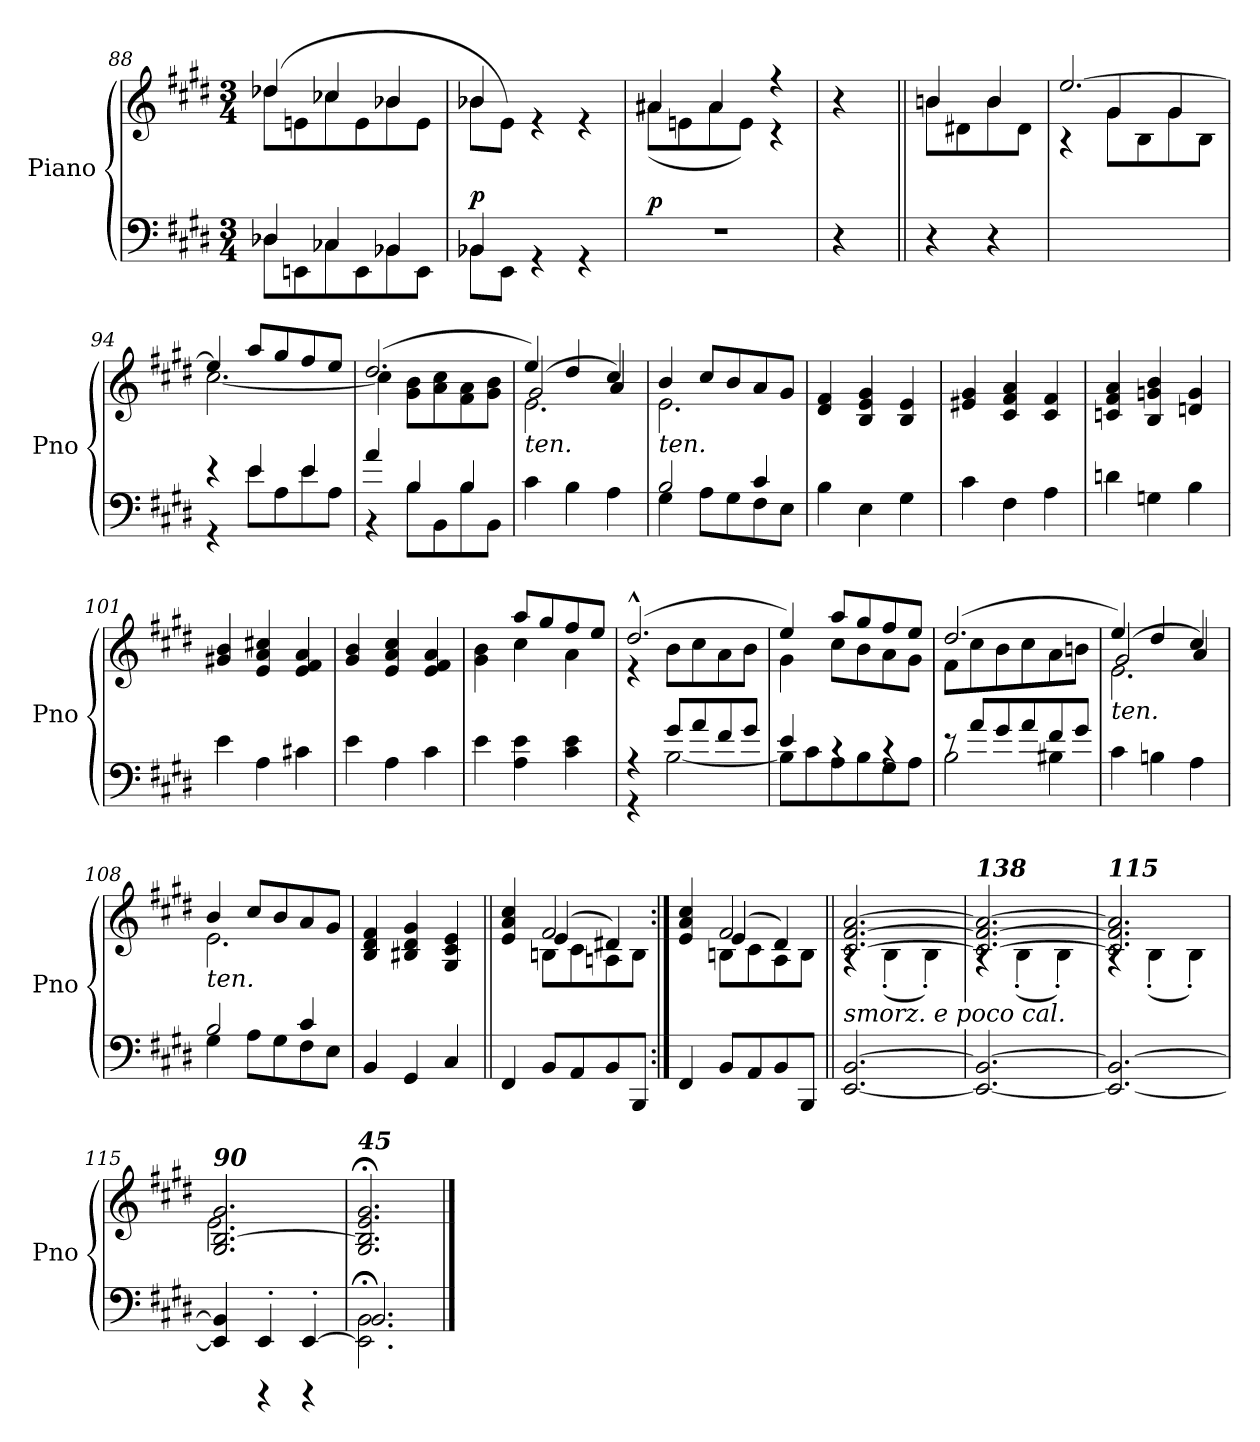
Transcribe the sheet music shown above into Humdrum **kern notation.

**kern	**kern	**dynam
*part1	*part1	*part1
*staff2	*staff1	*staff1/2
*I"Piano	*	*
*I'Pno	*	*
*clefF4	*clefG2	*
*k[f#c#g#d#]	*k[f#c#g#d#]	*
*M3/4	*M3/4	*
=88	=88	=88
*^	*^	*
!	!	!	!	!LO:DY:b
4D-X/	8D-\L	(4dd-X/	8dd-\L	other-dynamics
.	8EEn\	.	8en\	.
4C-X/	8C-\	4cc-X/	8cc-\	.
.	8EE\	.	8e\	.
4BB-X/	8BB-\	4b-X/	8b-\	.
.	8EE\J	.	8e\J	.
=89	=89	=89	=89	=89
!	!	!	!	!LO:DY:a=2
4BB-X/	8BB-\L	4b-X/	8b-\L	p
.	8EE\J	.	8e\J)	.
4rGG	2ryy	4re	2ryy	.
4rGG	.	4re	.	.
*v	*v	*	*	*
=90	=90	=90	=90
!	!	!	!LO:DY:a=2
2.r	4a#X/	(>8a#\L	p
.	.	8en\	.
.	4a#/	8a#\	.
.	.	8e\J)	.
.	4r	4r	.
*	*v	*v	*
=91	=91	=91
4r	4r	.
!!LO:LB:g=z
=92||	=92||	=92||
*	*^	*
!	!	!	!LO:DY:a
4r	4bn/	8b\L	other-dynamics
.	.	8d#X\	.
4r	4b/	8b\	.
.	.	8d#\J	.
=93	=93	=93	=93
*	*	*^	*
4raa	[2.ee/	4ryy	4ryy	.
2ryy	.	4g#/	8g#\L	.
.	.	.	8B\	.
.	.	4g#/	8g#\	.
.	.	.	8B\J	.
=94	=94	=94	=94	=94
*^	*	*	*	*
!	!	!	!	!	!LO:DY:b
*	*	*	*v	*v	*
4r	4r	4ee/]	[2.cc#\	other-dynamics
4e/	8e\L	8aa/L	.	.
.	8A\	8gg#/	.	.
4e/	8e\	8ff#/	.	.
.	8A\J	8ee/J	.	.
=95	=95	=95	=95	=95
4a/	4r	(2.dd#/	4cc#\]	.
4B/	8B\L	.	8g#\ 8b\L	.
.	8BB\	.	8a\ 8cc#\	.
4B/	8B\	.	8f#\ 8a\	.
.	8BB\J	.	8g#\ 8b\J	.
=96	=96	=96	=96	=96
*	*	*	*^	*
!	!	!LO:TX:b:i:t=ten.	!	!	!
*v	*v	*	*	*	*
4c#\	4ee/)	2.e\	(2g#/	.
4B\	4dd#/	.	.	.
4A\	4cc#/	.	4a/)	.
=97	=97	=97	=97	=97
*^	*	*	*	*
!	!	!LO:TX:b:i:t=ten.	!	!	!
*	*	*	*v	*v	*
2B/	4G#\	4b/	2.e\	.
.	8A\L	8cc#/L	.	.
.	8G#\	8b/	.	.
4c#/	8F#\	8a/	.	.
.	8E\J	8g#/J	.	.
*v	*v	*	*	*
*	*v	*v	*
=98	=98	=98
4B\	4d#/ 4f#/	.
4E\	4B/ 4e/ 4g#/	.
!	!	!LO:DY:b
4G#\	4B/ 4e/	other-dynamics
=99	=99	=99
4c#\	4e#X/ 4g#/	.
4F#\	4c#/ 4f#/ 4a/	.
4A\	4c#/ 4f#/	.
=100	=100	=100
4dn\	4cn/ 4f#/ 4a/	.
4Gn\	4B/ 4gn/ 4b/	.
4B\	4dn/ 4g/	.
!!LO:PB:g=z
=101	=101	=101
4e\	4g#X/ 4b/	.
4A\	4e/ 4a/ 4cc#X/	.
4c#X\	4e/ 4f#/ 4a/	.
=102	=102	=102
!	!	!LO:DY:b
4e\	4g#/ 4b/	other-dynamics
4A\	4e/ 4a/ 4cc#/	.
4c#\	4e/ 4f#/ 4a/	.
=103	=103	=103
*	*^	*
4e\	4ryy	4g#\ 4b\	.
4A\ 4e\	8aa/L	4cc#\	.
.	8gg#/	.	.
4c#\ 4e\	8ff#/	4a\	.
.	8ee/J	.	.
=104	=104	=104	=104
*^	*	*	*
!	!	!	!	!LO:DY:b
4rA	4r	(2.dd#^^/	4r	other-dynamics
8g#/L	[2B\	.	8b\L	.
8a/	.	.	8cc#\	.
8f#/	.	.	8a\	.
8g#/J	.	.	8b\J	.
=105	=105	=105	=105	=105
4e/	8B\L]	4ee/)	4g#\	.
.	8c#\	.	.	.
4rc	8A\	8aa/L	8cc#\L	.
.	8B\	8gg#/	8b\	.
4rc	8G#\	8ff#/	8a\	.
.	8A\J	8ee/J	8g#\J	.
=106	=106	=106	=106	=106
8re	2B\	(2.dd#/	8f#\L	.
8a/L	.	.	8cc#\	.
8g#/	.	.	8b\	.
8a/	.	.	8cc#\	.
8f#/	4B#X\	.	8a\	.
8g#/J	.	.	8bn\J	.
*v	*v	*	*	*
=107	=107	=107	=107
*	*	*^	*
!	!LO:TX:b:i:t=ten.	!	!	!
4c#\	4ee/)	2.e\	(2g#/	.
4Bn\	4dd#/	.	.	.
4A\	4cc#/	.	4a/)	.
=108	=108	=108	=108	=108
*^	*	*	*	*
!	!	!LO:TX:b:i:t=ten.	!	!	!
*	*	*	*v	*v	*
2B/	4G#\	4b/	2.e\	.
.	8A\L	8cc#/L	.	.
.	8G#\	8b/	.	.
4c#/	8F#\	8a/	.	.
.	8E\J	8g#/J	.	.
*	*	*v	*v	*
!!LO:LB:g=z
=109	=109	=109	=109
!	!	!	!LO:DY:a=2
*v	*v	*	*
4BB/	4B/ 4d#/ 4f#/	other-dynamics
4GG#/	4B#X/ 4d#/ 4g#/	.
4C#/	4G#/ 4c#/ 4e/	.
=110||	=110||	=110||
*	*^	*
*	*	*^	*
4FF#/	4e/ 4a/ 4cc#/	4ryy	4ryy	.
8BB/L	2f#/	8Bn\L	(4e/	.
8AA/	.	8c#\	.	.
8BB/	.	8An\	4d#X/)	.
8BBB/J	.	8B\J	.	.
=111:|!	=111:|!	=111:|!	=111:|!	=111:|!
4FF#/	4e/ 4a/ 4cc#/	4ryy	4ryy	.
8BB/L	2f#/	8Bn\L	(4e/	.
8AA/	.	8c#\	.	.
8BB/	.	8A\	4d#/)	.
8BBB/J	.	8B\J	.	.
*	*	*v	*v	*
=112||	=112||	=112||	=112||
!	!LO:TX:b:i:t=smorz. e poco cal.	!	!
[2.EE/ [2.BB/	[2.c#/ [2.f#/ [2.a/	4rA	.
.	.	(4B'\	.
.	.	4B'\)	.
=113	=113	=113	=113
!	!LO:TX:a:Bi:t=138	!	!
2.EE/_ 2.BB/_	2.c#/_ 2.f#/_ 2.a/_	4rA	.
.	.	(4B'\	.
.	.	4B'\)	.
=114	=114	=114	=114
!	!LO:TX:a:Bi:t=115	!	!
2.EE/_ 2.BB/_	2.c#/] 2.f#/] 2.a/]	4rA	.
.	.	(4B'\	.
.	.	4B'\)	.
=115	=115	=115	=115
*^	*	*	*
!	!	!LO:TX:a:Bi:t=90	!	!
4EE/] 4BB/]	4ryy	2.G#/ [2.B/ 2.g#/	2.e\	.
4EE'/	4rBBBB	.	.	.
[4EE'/	4rBBBB	.	.	.
*	*	*v	*v	*
=116	=116	=116	=116
!	!	!LO:TX:a:Bi:t=45	!
2.EE\]; 2.BB\;	2.BB/	2.G#/;< 2.B/];< 2.e/;< 2.g#/;<	.
*v	*v	*	*
==	==	==
*-	*-	*-
